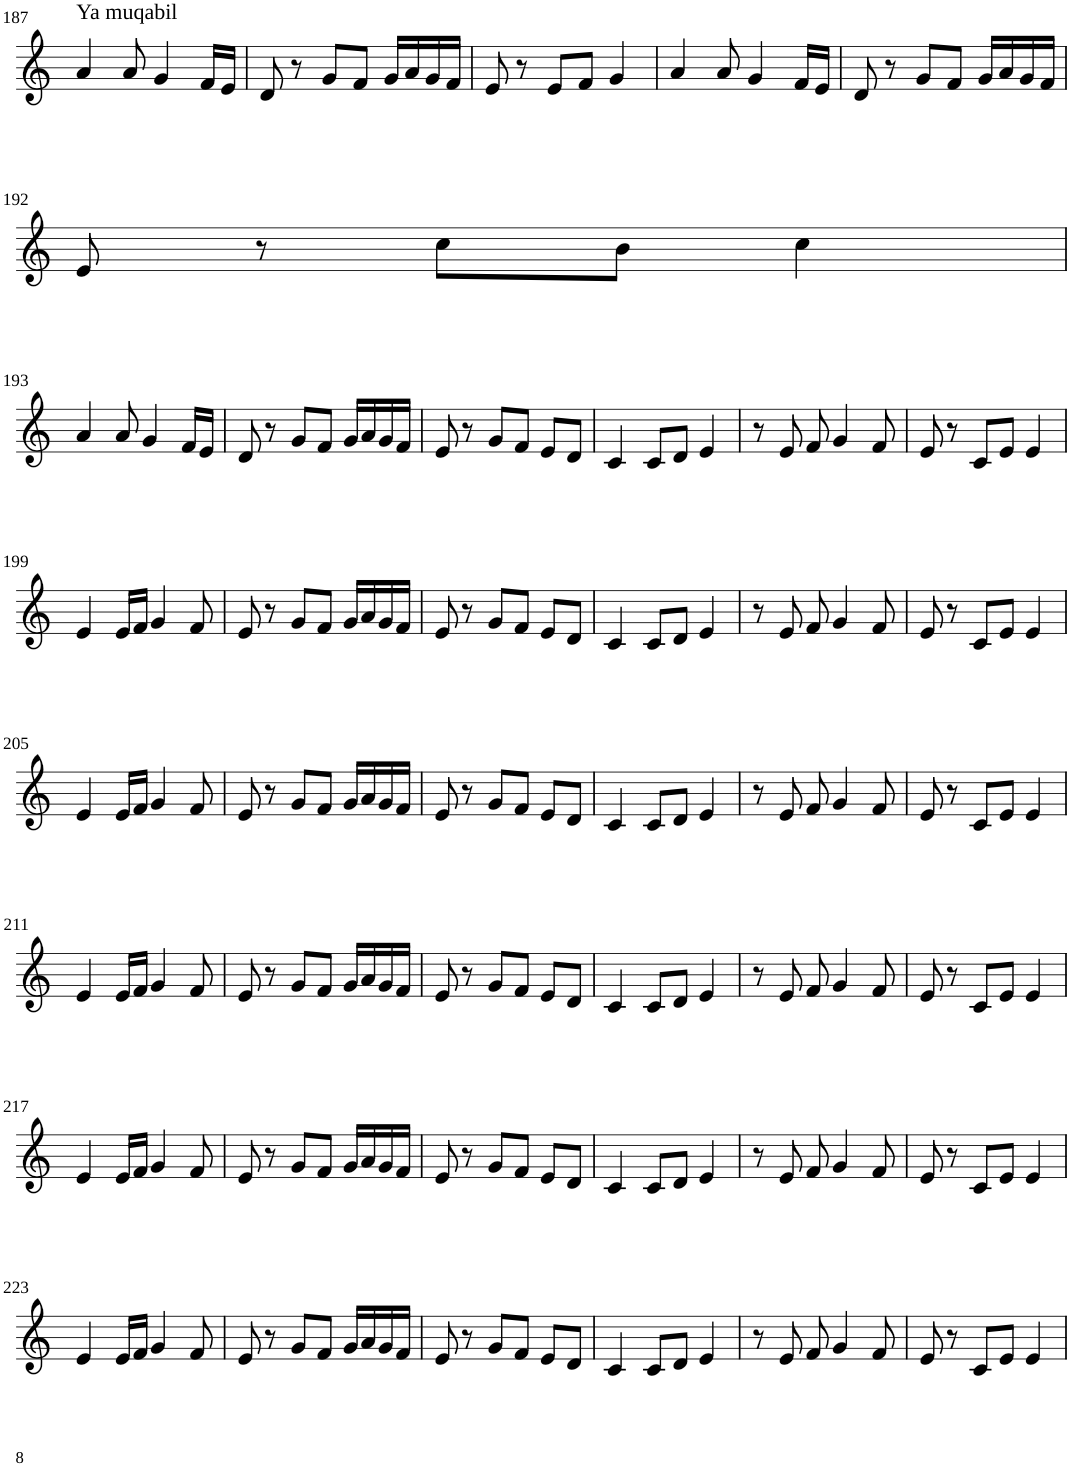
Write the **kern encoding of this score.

**kern
*part1
*staff1
*I"Violin
!!LO:PB:g=z
*clefG2
*k[]
*M3/4
=187
!LO:TX:a:t=Ya muqabil
4a/
8a/
4g/
16f/LL
16e/JJ
=188
8d/
8r
8g/L
8f/J
16g/LL
16a/
16g/
16f/JJ
=189
8e/
8r
8e/L
8f/J
4g/
=190
4a/
8a/
4g/
16f/LL
16e/JJ
=191
8d/
8r
8g/L
8f/J
16g/LL
16a/
16g/
16f/JJ
!!LO:LB:g=z
=192
8e/
8r
8cc\L
8b\J
4cc\
!!LO:LB:g=z
=193
4a/
8a/
4g/
16f/LL
16e/JJ
=194
8d/
8r
8g/L
8f/J
16g/LL
16a/
16g/
16f/JJ
=195
8e/
8r
8g/L
8f/J
8e/L
8d/J
=196
4c/
8c/L
8d/J
4e/
=197
8r
8e/
8f/
4g/
8f/
=198
8e/
8r
8c/L
8e/J
4e/
!!LO:LB:g=z
=199
4e/
16e/LL
16f/JJ
4g/
8f/
=200
8e/
8r
8g/L
8f/J
16g/LL
16a/
16g/
16f/JJ
=201
8e/
8r
8g/L
8f/J
8e/L
8d/J
=202
4c/
8c/L
8d/J
4e/
=203
8r
8e/
8f/
4g/
8f/
=204
8e/
8r
8c/L
8e/J
4e/
!!LO:LB:g=z
=205
4e/
16e/LL
16f/JJ
4g/
8f/
=206
8e/
8r
8g/L
8f/J
16g/LL
16a/
16g/
16f/JJ
=207
8e/
8r
8g/L
8f/J
8e/L
8d/J
=208
4c/
8c/L
8d/J
4e/
=209
8r
8e/
8f/
4g/
8f/
=210
8e/
8r
8c/L
8e/J
4e/
!!LO:LB:g=z
=211
4e/
16e/LL
16f/JJ
4g/
8f/
=212
8e/
8r
8g/L
8f/J
16g/LL
16a/
16g/
16f/JJ
=213
8e/
8r
8g/L
8f/J
8e/L
8d/J
=214
4c/
8c/L
8d/J
4e/
=215
8r
8e/
8f/
4g/
8f/
=216
8e/
8r
8c/L
8e/J
4e/
!!LO:LB:g=z
=217
4e/
16e/LL
16f/JJ
4g/
8f/
=218
8e/
8r
8g/L
8f/J
16g/LL
16a/
16g/
16f/JJ
=219
8e/
8r
8g/L
8f/J
8e/L
8d/J
=220
4c/
8c/L
8d/J
4e/
=221
8r
8e/
8f/
4g/
8f/
=222
8e/
8r
8c/L
8e/J
4e/
!!LO:LB:g=z
=223
4e/
16e/LL
16f/JJ
4g/
8f/
=224
8e/
8r
8g/L
8f/J
16g/LL
16a/
16g/
16f/JJ
=225
8e/
8r
8g/L
8f/J
8e/L
8d/J
=226
4c/
8c/L
8d/J
4e/
=227
8r
8e/
8f/
4g/
8f/
=228
8e/
8r
8c/L
8e/J
4e/
=
*-
